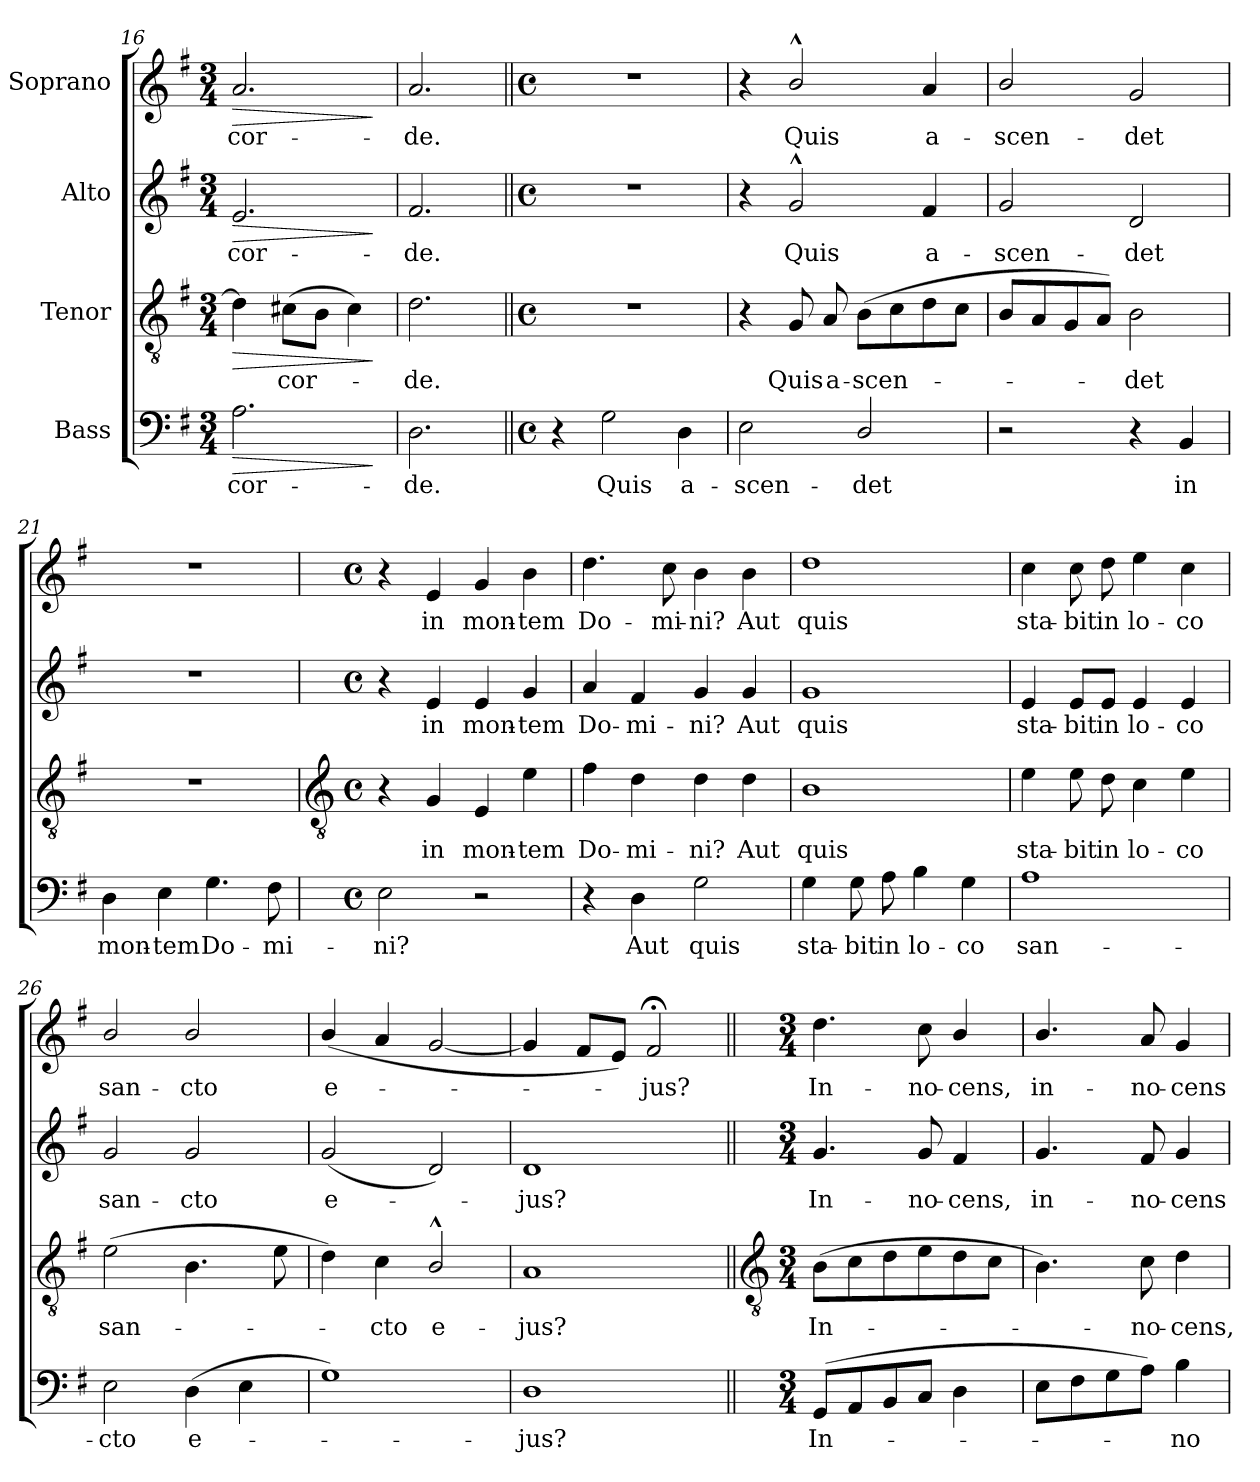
**kern	**text	**dynam	**kern	**text	**dynam	**kern	**text	**dynam	**kern	**text	**dynam
*part4	*part4	*part4	*part3	*part3	*part3	*part2	*part2	*part2	*part1	*part1	*part1
*staff4	*staff4	*staff4	*staff3	*staff3	*staff3	*staff2	*staff2	*staff2	*staff1	*staff1	*staff1
*I"Bass	*	*	*I"Tenor	*	*	*I"Alto	*	*	*I"Soprano	*	*
*clefF4	*	*	*clefGv2	*	*	*clefG2	*	*	*clefG2	*	*
*k[f#]	*	*	*k[f#]	*	*	*k[f#]	*	*	*k[f#]	*	*
*G:	*	*	*G:	*	*	*G:	*	*	*G:	*	*
*M3/4	*	*	*M3/4	*	*	*M3/4	*	*	*M3/4	*	*
=16	=16	=16	=16	=16	=16	=16	=16	=16	=16	=16	=16
!	!LO:LY:b	!LO:HP:b	!	!	!LO:HP:b	!	!LO:LY:b	!LO:HP:b	!	!LO:LY:b	!LO:HP:b
2.A	cor-	>	4d]	.	>	2.e	cor-	>	2.a	cor-	>
!	!	!	!	!LO:LY:b	!	!	!	!	!	!	!
.	.	.	(>8c#XL	cor-	.	.	.	.	.	.	.
.	.	.	8BJ	.	.	.	.	.	.	.	.
.	.	.	4c#)	.	.	.	.	.	.	.	.
.	.	]	.	.	]	.	.	]	.	.	]
=17	=17	=17	=17	=17	=17	=17	=17	=17	=17	=17	=17
!	!LO:LY:b	!	!	!LO:LY:b	!	!	!LO:LY:b	!	!	!LO:LY:b	!
2.D	-de.	.	2.d	de.	.	2.f#	-de.	.	2.a	-de.	.
=18||	=18||	=18||	=18||	=18||	=18||	=18||	=18||	=18||	=18||	=18||	=18||
*M4/4	*	*	*M4/4	*	*	*M4/4	*	*	*M4/4	*	*
*met(c)	*	*	*met(c)	*	*	*met(c)	*	*	*met(c)	*	*
4r	.	.	1r	.	.	1r	.	.	1r	.	.
!	!LO:LY:b	!	!	!	!	!	!	!	!	!	!
2G	Quis	.	.	.	.	.	.	.	.	.	.
!	!LO:LY:b	!	!	!	!	!	!	!	!	!	!
4D	a-	.	.	.	.	.	.	.	.	.	.
=19	=19	=19	=19	=19	=19	=19	=19	=19	=19	=19	=19
!	!LO:LY:b	!	!	!	!	!	!	!	!	!	!
2E	-scen-	.	4r	.	.	4r	.	.	4r	.	.
!	!	!	!	!LO:LY:b	!	!	!LO:LY:b	!	!	!LO:LY:b	!
.	.	.	8G	Quis	.	2g^^	Quis	.	2b^^/	Quis	.
!	!	!	!	!LO:LY:b	!	!	!	!	!	!	!
.	.	.	8A	a-	.	.	.	.	.	.	.
!	!LO:LY:b	!	!	!LO:LY:b	!	!	!	!	!	!	!
2D/	-det	.	(<8BL	-scen-	.	.	.	.	.	.	.
.	.	.	8c	.	.	.	.	.	.	.	.
!	!	!	!	!	!	!	!LO:LY:b	!	!	!LO:LY:b	!
.	.	.	8d	.	.	4f#	a-	.	4a	a-	.
.	.	.	8cJ	.	.	.	.	.	.	.	.
=20	=20	=20	=20	=20	=20	=20	=20	=20	=20	=20	=20
!	!	!	!	!	!	!	!LO:LY:b	!	!	!LO:LY:b	!
2r	.	.	8BL	.	.	2g	-scen-	.	2b/	-scen-	.
.	.	.	8A	.	.	.	.	.	.	.	.
.	.	.	8G	.	.	.	.	.	.	.	.
.	.	.	8AJ)	.	.	.	.	.	.	.	.
!	!	!	!	!LO:LY:b	!	!	!LO:LY:b	!	!	!LO:LY:b	!
4r	.	.	2B	det	.	2d	-det	.	2g	-det	.
!	!LO:LY:b	!	!	!	!	!	!	!	!	!	!
4BB	in	.	.	.	.	.	.	.	.	.	.
=21	=21	=21	=21	=21	=21	=21	=21	=21	=21	=21	=21
!	!LO:LY:b	!	!	!	!	!	!	!	!	!	!
4D	mon-	.	1r	.	.	1r	.	.	1r	.	.
!	!LO:LY:b	!	!	!	!	!	!	!	!	!	!
4E	-tem	.	.	.	.	.	.	.	.	.	.
!	!LO:LY:b	!	!	!	!	!	!	!	!	!	!
4.G	Do-	.	.	.	.	.	.	.	.	.	.
!	!LO:LY:b	!	!	!	!	!	!	!	!	!	!
8F#	-mi-	.	.	.	.	.	.	.	.	.	.
!!LO:LB:g=z
=22	=22	=22	=22	=22	=22	=22	=22	=22	=22	=22	=22
*	*	*	*clefGv2	*	*	*	*	*	*	*	*
*M4/4	*	*	*M4/4	*	*	*M4/4	*	*	*M4/4	*	*
*met(c)	*	*	*met(c)	*	*	*met(c)	*	*	*met(c)	*	*
!	!LO:LY:b	!	!	!	!	!	!	!	!	!	!
2E	-ni?	.	4r	.	.	4r	.	.	4r	.	.
!	!	!	!	!LO:LY:b	!	!	!LO:LY:b	!	!	!LO:LY:b	!
.	.	.	4G	in	.	4e	in	.	4e	in	.
!	!	!	!	!LO:LY:b	!	!	!LO:LY:b	!	!	!LO:LY:b	!
2r	.	.	4E	mon-	.	4e	mon-	.	4g	mon-	.
!	!	!	!	!LO:LY:b	!	!	!LO:LY:b	!	!	!LO:LY:b	!
.	.	.	4e	-tem	.	4g	-tem	.	4b	-tem	.
=23	=23	=23	=23	=23	=23	=23	=23	=23	=23	=23	=23
!	!	!	!	!LO:LY:b	!	!	!LO:LY:b	!	!	!LO:LY:b	!
4r	.	.	4f#	Do-	.	4a	Do-	.	4.dd	Do-	.
!	!LO:LY:b	!	!	!LO:LY:b	!	!	!LO:LY:b	!	!	!	!
4D	Aut	.	4d	-mi-	.	4f#	-mi-	.	.	.	.
!	!	!	!	!	!	!	!	!	!	!LO:LY:b	!
.	.	.	.	.	.	.	.	.	8cc	-mi-	.
!	!LO:LY:b	!	!	!LO:LY:b	!	!	!LO:LY:b	!	!	!LO:LY:b	!
2G	quis	.	4d	-ni?	.	4g	-ni?	.	4b	-ni?	.
!	!	!	!	!LO:LY:b	!	!	!LO:LY:b	!	!	!LO:LY:b	!
.	.	.	4d	Aut	.	4g	Aut	.	4b	Aut	.
=24	=24	=24	=24	=24	=24	=24	=24	=24	=24	=24	=24
!	!LO:LY:b	!	!	!LO:LY:b	!	!	!LO:LY:b	!	!	!LO:LY:b	!
4G	sta-	.	1B	quis	.	1g	quis	.	1dd	quis	.
!	!LO:LY:b	!	!	!	!	!	!	!	!	!	!
8G	-bit	.	.	.	.	.	.	.	.	.	.
!	!LO:LY:b	!	!	!	!	!	!	!	!	!	!
8A	in	.	.	.	.	.	.	.	.	.	.
!	!LO:LY:b	!	!	!	!	!	!	!	!	!	!
4B	lo-	.	.	.	.	.	.	.	.	.	.
!	!LO:LY:b	!	!	!	!	!	!	!	!	!	!
4G	-co	.	.	.	.	.	.	.	.	.	.
=25	=25	=25	=25	=25	=25	=25	=25	=25	=25	=25	=25
!	!LO:LY:b	!	!	!LO:LY:b	!	!	!LO:LY:b	!	!	!LO:LY:b	!
1A	san-	.	4e	sta-	.	4e	sta-	.	4cc	sta-	.
!	!	!	!	!LO:LY:b	!	!	!LO:LY:b	!	!	!LO:LY:b	!
.	.	.	8e	-bit	.	8e/L	-bit	.	8cc	-bit	.
!	!	!	!	!LO:LY:b	!	!	!LO:LY:b	!	!	!LO:LY:b	!
.	.	.	8d	in	.	8e/J	in	.	8dd	in	.
!	!	!	!	!LO:LY:b	!	!	!LO:LY:b	!	!	!LO:LY:b	!
.	.	.	4c	lo-	.	4e	lo-	.	4ee	lo-	.
!	!	!	!	!LO:LY:b	!	!	!LO:LY:b	!	!	!LO:LY:b	!
.	.	.	4e	-co	.	4e	-co	.	4cc	-co	.
=26	=26	=26	=26	=26	=26	=26	=26	=26	=26	=26	=26
!	!LO:LY:b	!	!	!LO:LY:b	!	!	!LO:LY:b	!	!	!LO:LY:b	!
2E	-cto	.	(>2e	san-	.	2g	san-	.	2b/	san-	.
!	!LO:LY:b	!	!	!	!	!	!LO:LY:b	!	!	!LO:LY:b	!
(>4D	e-	.	4.B	.	.	2g	-cto	.	2b/	-cto	.
4E	.	.	.	.	.	.	.	.	.	.	.
.	.	.	8e	.	.	.	.	.	.	.	.
=27	=27	=27	=27	=27	=27	=27	=27	=27	=27	=27	=27
!	!	!	!	!	!	!	!LO:LY:b	!	!	!LO:LY:b	!
1G)	.	.	4d)	.	.	(<2g	e-	.	(<4b/	e-	.
!	!	!	!	!LO:LY:b	!	!	!	!	!	!	!
.	.	.	4c	cto	.	.	.	.	4a	.	.
!	!	!	!	!LO:LY:b	!	!	!	!	!	!	!
.	.	.	2B^^/	e-	.	2d)	.	.	[2g	.	.
=28	=28	=28	=28	=28	=28	=28	=28	=28	=28	=28	=28
!	!LO:LY:b	!	!	!LO:LY:b	!	!	!LO:LY:b	!	!	!	!
1D	jus?	.	1A	-jus?	.	1d	jus?	.	4g]	.	.
.	.	.	.	.	.	.	.	.	8f#L	.	.
.	.	.	.	.	.	.	.	.	8eJ)	.	.
!	!	!	!	!	!	!	!	!	!	!LO:LY:b	!
.	.	.	.	.	.	.	.	.	2f#;<	jus?	.
!!LO:LB:g=z
=29||	=29||	=29||	=29||	=29||	=29||	=29||	=29||	=29||	=29||	=29||	=29||
*	*	*	*clefGv2	*	*	*	*	*	*	*	*
*M3/4	*	*	*M3/4	*	*	*M3/4	*	*	*M3/4	*	*
!	!LO:LY:b	!	!	!LO:LY:b	!	!	!LO:LY:b	!	!	!LO:LY:b	!
(>8GGL	In-	.	(>8BL	In-	.	4.g	In-	.	4.dd	In-	.
8AA	.	.	8c	.	.	.	.	.	.	.	.
8BB	.	.	8d	.	.	.	.	.	.	.	.
!	!	!	!	!	!	!	!LO:LY:b	!	!	!LO:LY:b	!
8CJ	.	.	8e	.	.	8g	-no-	.	8cc	-no-	.
!	!	!	!	!	!	!	!LO:LY:b	!	!	!LO:LY:b	!
4D	.	.	8d	.	.	4f#	-cens,	.	4b/	-cens,	.
.	.	.	8cJ	.	.	.	.	.	.	.	.
=30	=30	=30	=30	=30	=30	=30	=30	=30	=30	=30	=30
!	!	!	!	!	!	!	!LO:LY:b	!	!	!LO:LY:b	!
8EL	.	.	4.B)	.	.	4.g	in-	.	4.b/	in-	.
8F#	.	.	.	.	.	.	.	.	.	.	.
8G	.	.	.	.	.	.	.	.	.	.	.
!	!	!	!	!LO:LY:b	!	!	!LO:LY:b	!	!	!LO:LY:b	!
8AJ)	.	.	8c	no-	.	8f#	-no-	.	8a	-no-	.
!	!LO:LY:b	!	!	!LO:LY:b	!	!	!LO:LY:b	!	!	!LO:LY:b	!
4B	no-	.	4d	-cens,	.	4g	-cens	.	4g	-cens	.
=	=	=	=	=	=	=	=	=	=	=	=
*-	*-	*-	*-	*-	*-	*-	*-	*-	*-	*-	*-
